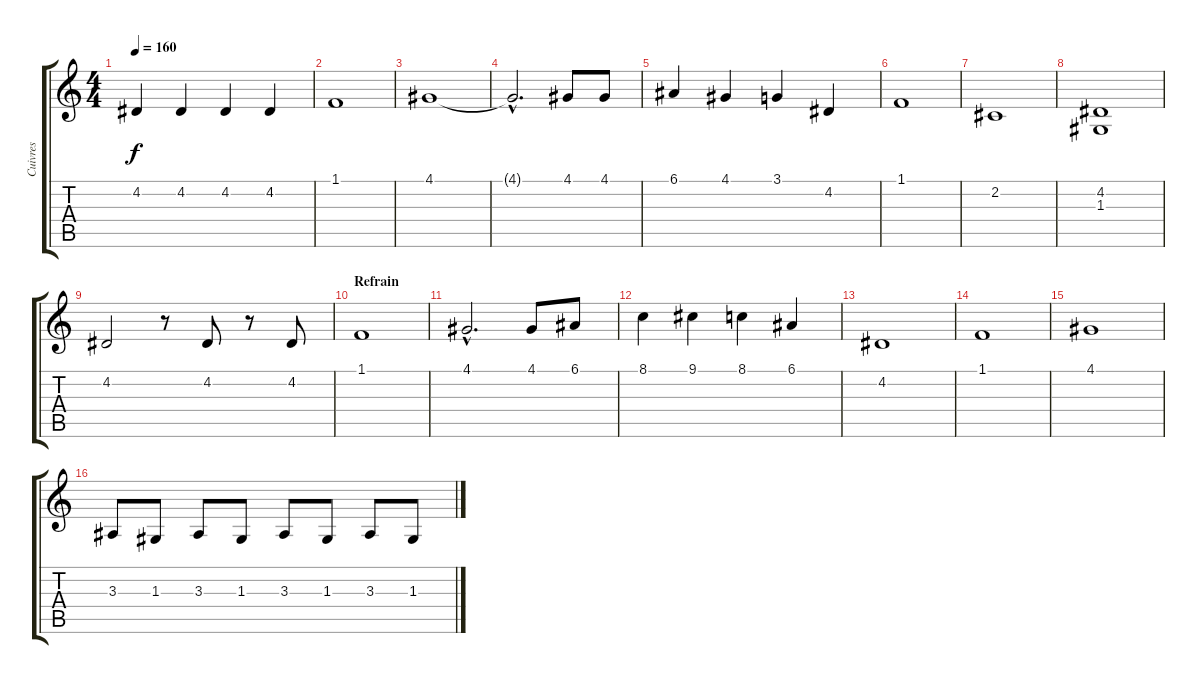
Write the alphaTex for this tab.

\track ("Cuivres" "Cuivres") {instrument brasssection}
\staff {score tabs}
\tuning (E4 B3 G3 D3 A2 E2) {hide}
\ts (4 4)
\tempo 160
\clef g2
\ks c
4.2.4{dy f} 4.2.4 4.2.4 4.2.4 |
1.1.1{volume 16 instrument brasssection} |
4.1.1 |
4.1{hac t}.2{d} 4.1.8 4.1.8 |
6.1.4 4.1.4 3.1.4 4.2.4 |
1.1.1 |
2.2.1 |
(4.2 1.3).1 |
4.2.2 r.8 4.2.8 r.8 4.2.8 |
\section ("" "Refrain")
1.1.1 |
4.1{hac}.2{d} 4.1.8 6.1.8 |
8.1.4 9.1.4 8.1.4 6.1.4 |
4.2.1 |
1.1.1 |
4.1.1 |
3.3.8 1.3.8 3.3.8 1.3.8 3.3.8 1.3.8 3.3.8 1.3.8
